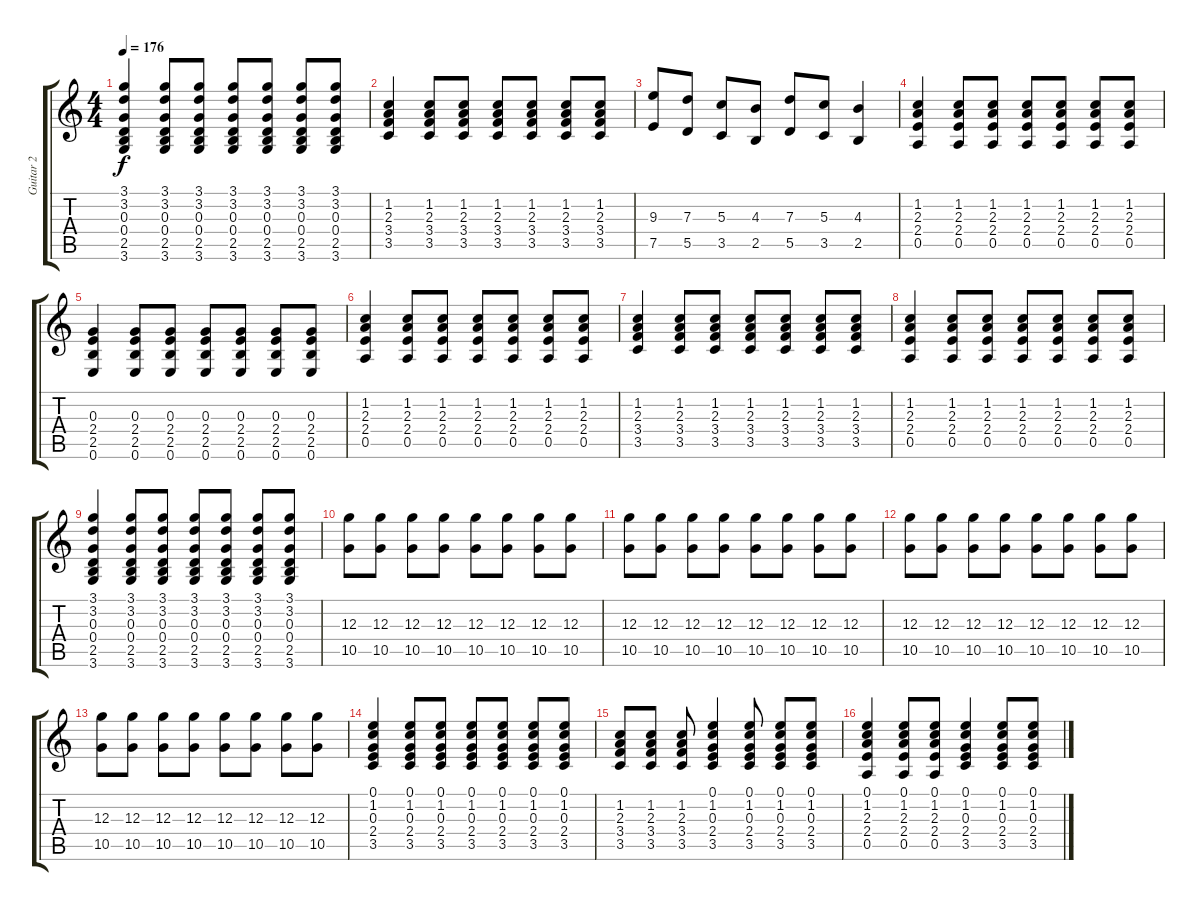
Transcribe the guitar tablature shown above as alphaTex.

\track ("Guitar 2" "Guitar 2") {instrument distortionguitar}
\staff {score tabs}
\tuning (E4 B3 G3 D3 A2 E2) {hide}
\ts (4 4)
\tempo 176
\clef g2
\ks c
(3.1 3.2 0.3 0.4 2.5 3.6).4{dy f} (3.1 3.2 0.3 0.4 2.5 3.6).8 (3.1 3.2 0.3 0.4 2.5 3.6).8 (3.1 3.2 0.3 0.4 2.5 3.6).8 (3.1 3.2 0.3 0.4 2.5 3.6).8 (3.1 3.2 0.3 0.4 2.5 3.6).8 (3.1 3.2 0.3 0.4 2.5 3.6).8 |
(1.2 2.3 3.4 3.5).4 (1.2 2.3 3.4 3.5).8 (1.2 2.3 3.4 3.5).8 (1.2 2.3 3.4 3.5).8 (1.2 2.3 3.4 3.5).8 (1.2 2.3 3.4 3.5).8 (1.2 2.3 3.4 3.5).8 |
(9.3 7.5).8{volume 13} (7.3 5.5).8 (5.3 3.5).8 (4.3 2.5).8 (7.3 5.5).8 (5.3 3.5).8 (4.3 2.5).4 |
(1.2 2.3 2.4 0.5).4{volume 9} (1.2 2.3 2.4 0.5).8 (1.2 2.3 2.4 0.5).8 (1.2 2.3 2.4 0.5).8 (1.2 2.3 2.4 0.5).8 (1.2 2.3 2.4 0.5).8 (1.2 2.3 2.4 0.5).8 |
(0.3 2.4 2.5 0.6).4 (0.3 2.4 2.5 0.6).8 (0.3 2.4 2.5 0.6).8 (0.3 2.4 2.5 0.6).8 (0.3 2.4 2.5 0.6).8 (0.3 2.4 2.5 0.6).8 (0.3 2.4 2.5 0.6).8 |
(1.2 2.3 2.4 0.5).4{volume 9} (1.2 2.3 2.4 0.5).8 (1.2 2.3 2.4 0.5).8 (1.2 2.3 2.4 0.5).8 (1.2 2.3 2.4 0.5).8 (1.2 2.3 2.4 0.5).8 (1.2 2.3 2.4 0.5).8 |
(1.2 2.3 3.4 3.5).4 (1.2 2.3 3.4 3.5).8 (1.2 2.3 3.4 3.5).8 (1.2 2.3 3.4 3.5).8 (1.2 2.3 3.4 3.5).8 (1.2 2.3 3.4 3.5).8 (1.2 2.3 3.4 3.5).8 |
(1.2 2.3 2.4 0.5).4{volume 9} (1.2 2.3 2.4 0.5).8 (1.2 2.3 2.4 0.5).8 (1.2 2.3 2.4 0.5).8 (1.2 2.3 2.4 0.5).8 (1.2 2.3 2.4 0.5).8 (1.2 2.3 2.4 0.5).8 |
(3.1 3.2 0.3 0.4 2.5 3.6).4 (3.1 3.2 0.3 0.4 2.5 3.6).8 (3.1 3.2 0.3 0.4 2.5 3.6).8 (3.1 3.2 0.3 0.4 2.5 3.6).8 (3.1 3.2 0.3 0.4 2.5 3.6).8 (3.1 3.2 0.3 0.4 2.5 3.6).8 (3.1 3.2 0.3 0.4 2.5 3.6).8 |
(12.3 10.5).8{volume 13} (12.3 10.5).8 (12.3 10.5).8 (12.3 10.5).8 (12.3 10.5).8 (12.3 10.5).8 (12.3 10.5).8 (12.3 10.5).8 |
(12.3 10.5).8{volume 13} (12.3 10.5).8 (12.3 10.5).8 (12.3 10.5).8 (12.3 10.5).8 (12.3 10.5).8 (12.3 10.5).8 (12.3 10.5).8 |
(12.3 10.5).8{volume 13} (12.3 10.5).8 (12.3 10.5).8 (12.3 10.5).8 (12.3 10.5).8 (12.3 10.5).8 (12.3 10.5).8 (12.3 10.5).8 |
(12.3 10.5).8{volume 13} (12.3 10.5).8 (12.3 10.5).8 (12.3 10.5).8 (12.3 10.5).8 (12.3 10.5).8 (12.3 10.5).8 (12.3 10.5).8 |
(0.1 1.2 0.3 2.4 3.5).4{volume 9} (0.1 1.2 0.3 2.4 3.5).8 (0.1 1.2 0.3 2.4 3.5).8 (0.1 1.2 0.3 2.4 3.5).8 (0.1 1.2 0.3 2.4 3.5).8 (0.1 1.2 0.3 2.4 3.5).8 (0.1 1.2 0.3 2.4 3.5).8 |
(1.2 2.3 3.4 3.5).8 (1.2 2.3 3.4 3.5).8 (1.2 2.3 3.4 3.5).8 (0.1 1.2 0.3 2.4 3.5).4 (0.1 1.2 0.3 2.4 3.5).8 (0.1 1.2 0.3 2.4 3.5).8 (0.1 1.2 0.3 2.4 3.5).8 |
(0.1 1.2 2.3 2.4 0.5).4 (0.1 1.2 2.3 2.4 0.5).8 (0.1 1.2 2.3 2.4 0.5).8 (0.1 1.2 0.3 2.4 3.5).4 (0.1 1.2 0.3 2.4 3.5).8 (0.1 1.2 0.3 2.4 3.5).8
